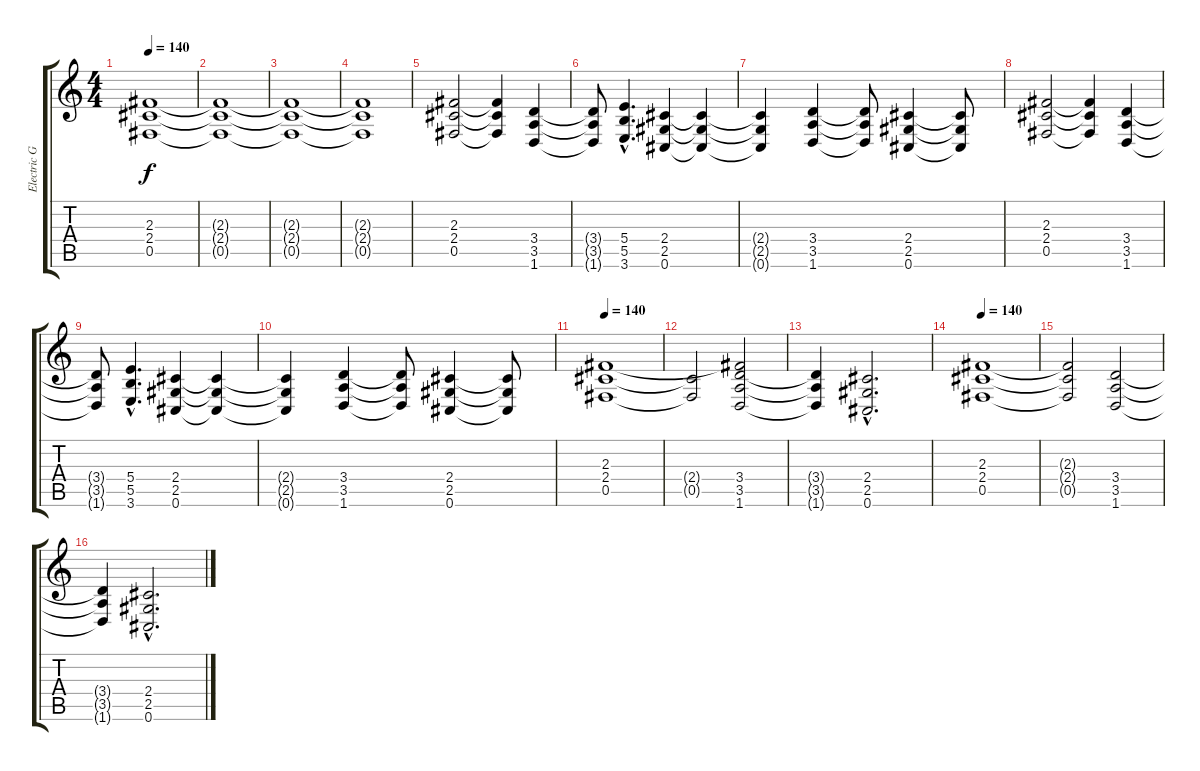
\track ("Electric Guitar 2" "Electric G") {instrument distortionguitar}
\staff {score tabs}
\tuning (Db4 Ab3 E3 B2 Gb2 Db2) {hide}
\ts (4 4)
\tempo 140
\clef g2
\ks c
(2.3{t} 2.4{t} 0.5{t}).1{dy f} |
(2.3{t} 2.4{t} 0.5{t}).1 |
(2.3{t} 2.4{t} 0.5{t}).1 |
(2.3{t} 2.4{t} 0.5{t}).1 |
(2.3 2.4 0.5).2 (2.3{t} 2.4{t} 0.5{t}).4 (3.4 3.5 1.6).4 |
(3.4{t} 3.5{t} 1.6{t}).8 (5.4{hac} 5.5{hac} 3.6{hac}).4{d} (2.4 2.5 0.6).4 (2.4{t} 2.5{t} 0.6{t}).4 |
(2.4{t} 2.5{t} 0.6{t}).4 (3.4 3.5 1.6).4 (3.4{t} 3.5{t} 1.6{t}).8 (2.4 2.5 0.6).4 (2.4{t} 2.5{t} 0.6{t}).8 |
(2.3 2.4 0.5).2 (2.3{t} 2.4{t} 0.5{t}).4 (3.4 3.5 1.6).4 |
(3.4{t} 3.5{t} 1.6{t}).8 (5.4{hac} 5.5{hac} 3.6{hac}).4{d} (2.4 2.5 0.6).4 (2.4{t} 2.5{t} 0.6{t}).4 |
(2.4{t} 2.5{t} 0.6{t}).4 (3.4 3.5 1.6).4 (3.4{t} 3.5{t} 1.6{t}).8 (2.4 2.5 0.6).4 (2.4{t} 2.5{t} 0.6{t}).8 |
\tempo 140
(2.3 2.4 0.5).1 |
(2.4{t} 0.5{t}).2 (2.3{t} 3.4 3.5 1.6).2 |
(3.4{t} 3.5{t} 1.6{t}).4 (2.4{hac} 2.5{hac} 0.6{hac}).2{d} |
\tempo 140
(2.3 2.4 0.5).1 |
(2.3{t} 2.4{t} 0.5{t}).2 (3.4 3.5 1.6).2 |
(3.4{t} 3.5{t} 1.6{t}).4 (2.4{hac} 2.5{hac} 0.6{hac}).2{d}
